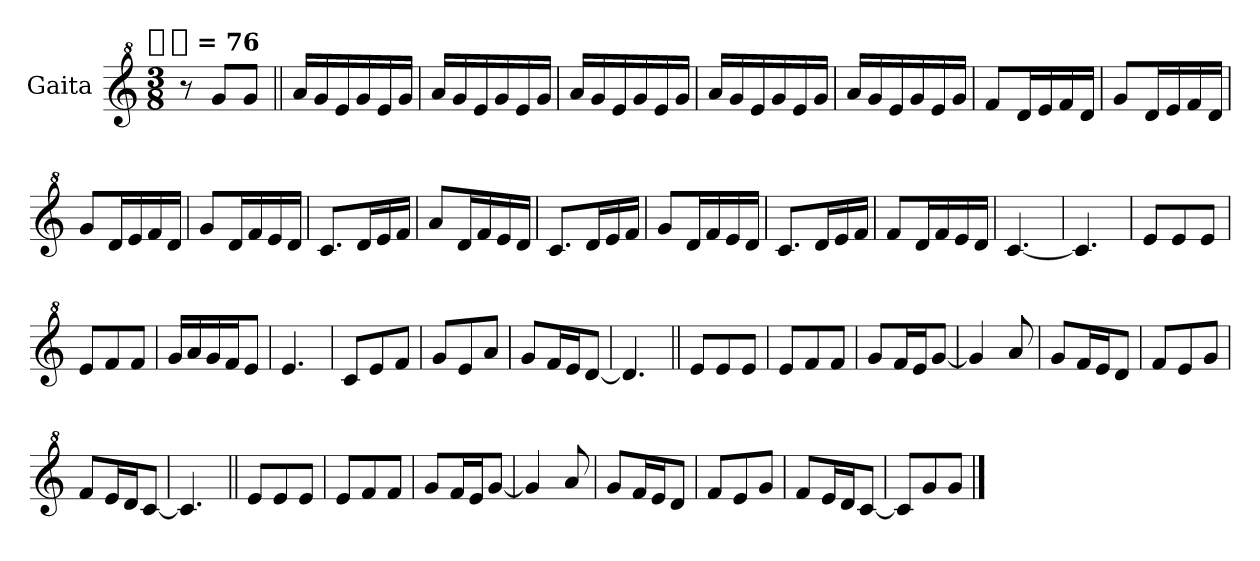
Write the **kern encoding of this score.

**kern
*part1
*staff1
*I"Gaita
*clefG^2
*k[]
!!LO:TX:omd:t=[quarter-dot] = 76
*M3/8
*MM114
=1
8r
8ggL
8ggJ
=||
16aaLL
16gg
16ee
16gg
16ee
16ggJJ
=
16aaLL
16gg
16ee
16gg
16ee
16ggJJ
=
16aaLL
16gg
16ee
16gg
16ee
16ggJJ
=
16aaLL
16gg
16ee
16gg
16ee
16ggJJ
=
16aaLL
16gg
16ee
16gg
16ee
16ggJJ
=
8ffL
16ddL
16ee
16ff
16ddJJ
=
8ggL
16ddL
16ee
16ff
16ddJJ
=
8ggL
16ddL
16ee
16ff
16ddJJ
=
8ggL
16ddL
16ff
16ee
16ddJJ
=
8.ccL
16ddL
16ee
16ffJJ
=
8aaL
16ddL
16ff
16ee
16ddJJ
=
8.ccL
16ddL
16ee
16ffJJ
=
8ggL
16ddL
16ff
16ee
16ddJJ
=
8.ccL
16ddL
16ee
16ffJJ
=
8ffL
16ddL
16ff
16ee
16ddJJ
=
[4.cc
=
4.cc]
=
8eeL
8ee
8eeJ
=
8eeL
8ff
8ffJ
=
16ggLL
16aa
16gg
16ffJ
8eeJ
=
4.ee
=
8ccL
8ee
8ffJ
=
8ggL
8ee
8aaJ
=
8ggL
16ffL
16eeJ
[8ddJ
=
4.dd]
=||
8eeL
8ee
8eeJ
=
8eeL
8ff
8ffJ
=
8ggL
16ffL
16eeJ
[8ggJ
=
4gg]
8aa
=
8ggL
16ffL
16eeJ
8ddJ
=
8ffL
8ee
8ggJ
=
8ffL
16eeL
16ddJ
[8ccJ
=
4.cc]
=||
8eeL
8ee
8eeJ
=
8eeL
8ff
8ffJ
=
8ggL
16ffL
16eeJ
[8ggJ
=
4gg]
8aa
=
8ggL
16ffL
16eeJ
8ddJ
=
8ffL
8ee
8ggJ
=
8ffL
16eeL
16ddJ
[8ccJ
=
8ccL]
8gg
8ggJ
==
*-
